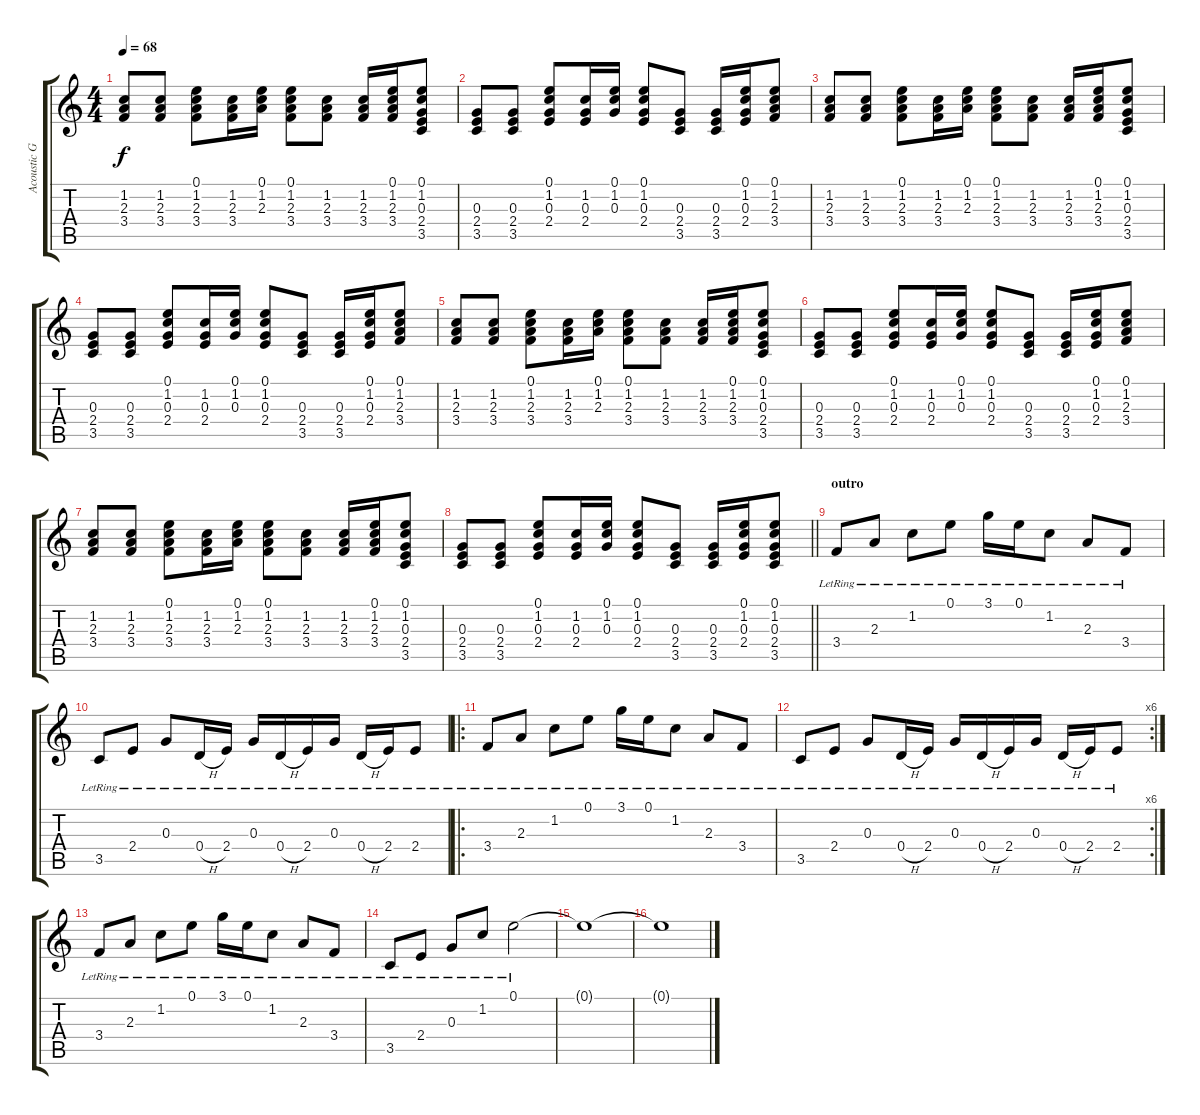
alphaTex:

\track ("Acoustic Gtr. 1" "Acoustic G") {instrument electricguitarjazz}
\staff {score tabs}
\tuning (E4 B3 G3 D3 A2 E2) {hide}
\ts (4 4)
\tempo 68
\clef g2
\ks c
(1.2 2.3 3.4).8{dy f} (1.2 2.3 3.4).8 (0.1 1.2 2.3 3.4).8 (1.2 2.3 3.4).16 (0.1 1.2 2.3).16 (0.1 1.2 2.3 3.4).8 (1.2 2.3 3.4).8 (1.2 2.3 3.4).16 (0.1 1.2 2.3 3.4).16 (0.1 1.2 0.3 2.4 3.5).8 |
(0.3 2.4 3.5).8 (0.3 2.4 3.5).8 (0.1 1.2 0.3 2.4).8 (1.2 0.3 2.4).16 (0.1 1.2 0.3).16 (0.1 1.2 0.3 2.4).8 (0.3 2.4 3.5).8 (0.3 2.4 3.5).16 (0.1 1.2 0.3 2.4).16 (0.1 1.2 2.3 3.4).8 |
(1.2 2.3 3.4).8 (1.2 2.3 3.4).8 (0.1 1.2 2.3 3.4).8 (1.2 2.3 3.4).16 (0.1 1.2 2.3).16 (0.1 1.2 2.3 3.4).8 (1.2 2.3 3.4).8 (1.2 2.3 3.4).16 (0.1 1.2 2.3 3.4).16 (0.1 1.2 0.3 2.4 3.5).8 |
(0.3 2.4 3.5).8 (0.3 2.4 3.5).8 (0.1 1.2 0.3 2.4).8 (1.2 0.3 2.4).16 (0.1 1.2 0.3).16 (0.1 1.2 0.3 2.4).8 (0.3 2.4 3.5).8 (0.3 2.4 3.5).16 (0.1 1.2 0.3 2.4).16 (0.1 1.2 2.3 3.4).8 |
(1.2 2.3 3.4).8 (1.2 2.3 3.4).8 (0.1 1.2 2.3 3.4).8 (1.2 2.3 3.4).16 (0.1 1.2 2.3).16 (0.1 1.2 2.3 3.4).8 (1.2 2.3 3.4).8 (1.2 2.3 3.4).16 (0.1 1.2 2.3 3.4).16 (0.1 1.2 0.3 2.4 3.5).8 |
(0.3 2.4 3.5).8 (0.3 2.4 3.5).8 (0.1 1.2 0.3 2.4).8 (1.2 0.3 2.4).16 (0.1 1.2 0.3).16 (0.1 1.2 0.3 2.4).8 (0.3 2.4 3.5).8 (0.3 2.4 3.5).16 (0.1 1.2 0.3 2.4).16 (0.1 1.2 2.3 3.4).8 |
(1.2 2.3 3.4).8 (1.2 2.3 3.4).8 (0.1 1.2 2.3 3.4).8 (1.2 2.3 3.4).16 (0.1 1.2 2.3).16 (0.1 1.2 2.3 3.4).8 (1.2 2.3 3.4).8 (1.2 2.3 3.4).16 (0.1 1.2 2.3 3.4).16 (0.1 1.2 0.3 2.4 3.5).8 |
\barLineRight lightlight
(0.3 2.4 3.5).8 (0.3 2.4 3.5).8 (0.1 1.2 0.3 2.4).8 (1.2 0.3 2.4).16 (0.1 1.2 0.3).16 (0.1 1.2 0.3 2.4).8 (0.3 2.4 3.5).8 (0.3 2.4 3.5).16 (0.1 1.2 0.3 2.4).16 (0.1 1.2 0.3 2.4 3.5).8 |
\section ("" "outro")
3.4{lr}.8 2.3{lr}.8 1.2{lr}.8 0.1{lr}.8 3.1{lr}.16 0.1{lr}.16 1.2{lr}.8 2.3{lr}.8 3.4{lr}.8 |
3.5{lr}.8 2.4{lr}.8 0.3{lr}.8 0.4{h lr}.16 2.4{lr}.16 0.3{lr}.16 0.4{h lr}.16 2.4{lr}.16 0.3{lr}.16 0.4{h lr}.16 2.4{lr}.16 2.4{lr}.8 |
\ro
3.4{lr}.8 2.3{lr}.8 1.2{lr}.8 0.1{lr}.8 3.1{lr}.16 0.1{lr}.16 1.2{lr}.8 2.3{lr}.8 3.4{lr}.8 |
\rc 6
3.5{lr}.8 2.4{lr}.8 0.3{lr}.8 0.4{h lr}.16 2.4{lr}.16 0.3{lr}.16 0.4{h lr}.16 2.4{lr}.16 0.3{lr}.16 0.4{h lr}.16 2.4{lr}.16 2.4{lr}.8 |
3.4{lr}.8 2.3{lr}.8 1.2{lr}.8 0.1{lr}.8 3.1{lr}.16 0.1{lr}.16 1.2{lr}.8 2.3{lr}.8 3.4{lr}.8 |
3.5{lr}.8 2.4{lr}.8 0.3{lr}.8 1.2{lr}.8 0.1{lr}.2 |
0.1{t}.1 |
0.1{t}.1
